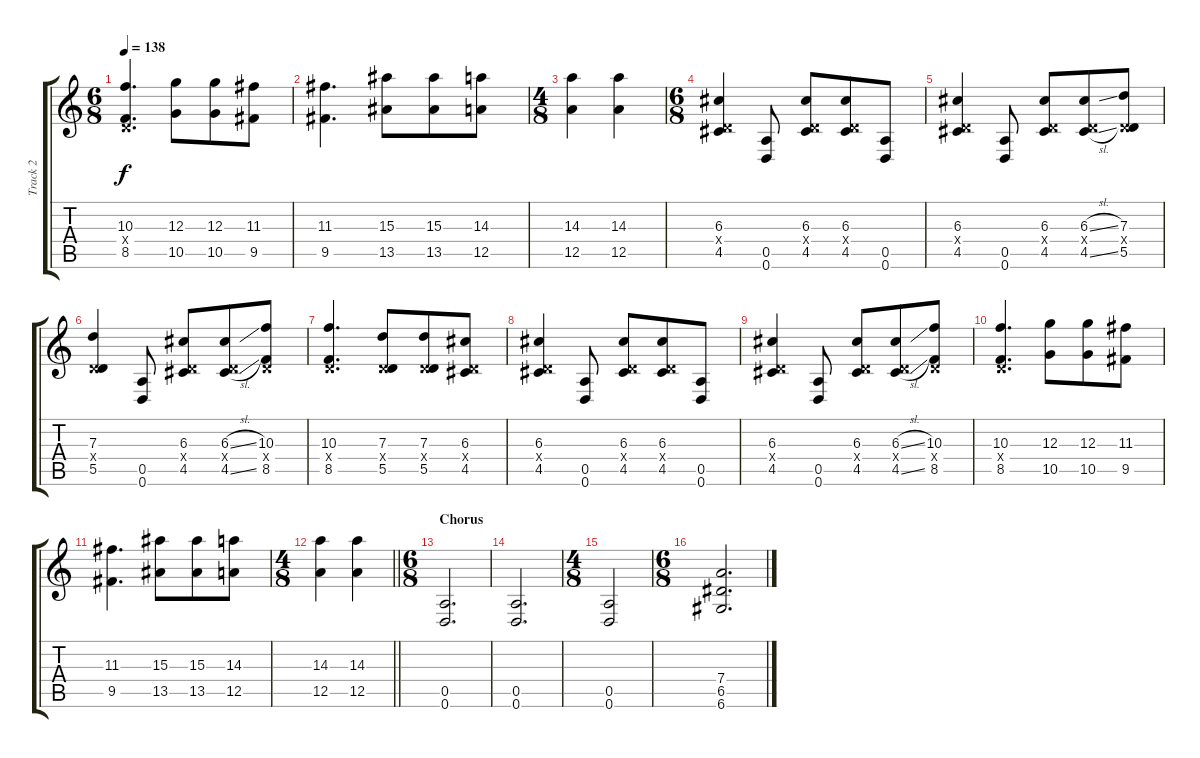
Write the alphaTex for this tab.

\track ("Track 2" "Track 2") {instrument distortionguitar}
\staff {score tabs}
\tuning (E4 B3 G3 D3 A2 D2) {hide}
\ts (6 8)
\tempo 138
\clef g2
\ks c
(10.3 0.4{x} 8.5).4{d dy f} (12.3 10.5).8 (12.3 10.5).8 (11.3 9.5).8 |
(11.3 9.5).4{d} (15.3 13.5).8 (15.3 13.5).8 (14.3 12.5).8 |
\ts (4 8)
(14.3 12.5).4 (14.3 12.5).4 |
\ts (6 8)
(6.3 0.4{x} 4.5).4 (0.5 0.6).8 (6.3 0.4{x} 4.5).8 (6.3 0.4{x} 4.5).8 (0.5 0.6).8 |
(6.3 0.4{x} 4.5).4 (0.5 0.6).8 (6.3 0.4{x} 4.5).8 (6.3{sl} 0.4{x} 4.5{sl}).8 (7.3 0.4{x} 5.5).8 |
(7.3 0.4{x} 5.5).4 (0.5 0.6).8 (6.3 0.4{x} 4.5).8 (6.3{sl} 0.4{x} 4.5{sl}).8 (10.3 0.4{x} 8.5).8 |
(10.3 0.4{x} 8.5).4{d} (7.3 0.4{x} 5.5).8 (7.3 0.4{x} 5.5).8 (6.3 0.4{x} 4.5).8 |
(6.3 0.4{x} 4.5).4 (0.5 0.6).8 (6.3 0.4{x} 4.5).8 (6.3 0.4{x} 4.5).8 (0.5 0.6).8 |
(6.3 0.4{x} 4.5).4 (0.5 0.6).8 (6.3 0.4{x} 4.5).8 (6.3{sl} 0.4{x} 4.5{sl}).8 (10.3 0.4{x} 8.5).8 |
(10.3 0.4{x} 8.5).4{d} (12.3 10.5).8 (12.3 10.5).8 (11.3 9.5).8 |
(11.3 9.5).4{d} (15.3 13.5).8 (15.3 13.5).8 (14.3 12.5).8 |
\ts (4 8)
\barLineRight lightlight
(14.3 12.5).4 (14.3 12.5).4 |
\ts (6 8)
\section ("" "Chorus")
(0.5 0.6).2{d} |
(0.5 0.6).2{d} |
\ts (4 8)
(0.5 0.6).2 |
\ts (6 8)
(7.4 6.5 6.6).2{d}
